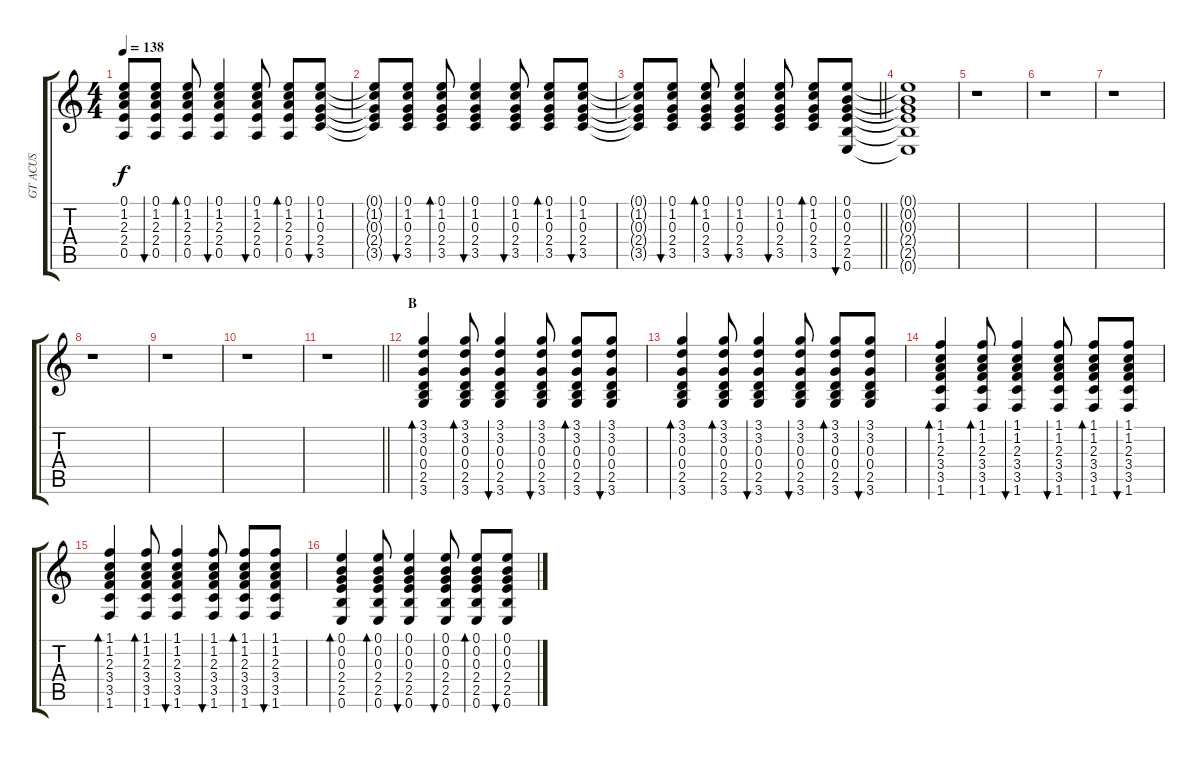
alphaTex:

\track ("GT ACUS" "GT ACUS") {instrument acousticguitarsteel}
\staff {score tabs}
\tuning (E4 B3 G3 D3 A2 E2) {hide}
\ts (4 4)
\tempo 138
\clef g2
\ks c
(0.1{t} 1.2{t} 2.3{t} 2.4{t} 0.5{t}).8{dy f} (0.1 1.2 2.3 2.4 0.5).8{bu 60} (0.1 1.2 2.3 2.4 0.5).8{bd 60} (0.1 1.2 2.3 2.4 0.5).4{bu 60} (0.1 1.2 2.3 2.4 0.5).8{bu 60} (0.1 1.2 2.3 2.4 0.5).8{bd 60} (0.1 1.2 0.3 2.4 3.5).8{bu 60} |
(0.1{t} 1.2{t} 0.3{t} 2.4{t} 3.5{t}).8 (0.1 1.2 0.3 2.4 3.5).8{bu 60} (0.1 1.2 0.3 2.4 3.5).8{bd 60} (0.1 1.2 0.3 2.4 3.5).4{bu 60} (0.1 1.2 0.3 2.4 3.5).8{bu 60} (0.1 1.2 0.3 2.4 3.5).8{bd 60} (0.1 1.2 0.3 2.4 3.5).8{bu 60} |
\barLineRight lightlight
(0.1{t} 1.2{t} 0.3{t} 2.4{t} 3.5{t}).8 (0.1 1.2 0.3 2.4 3.5).8{bu 60} (0.1 1.2 0.3 2.4 3.5).8{bd 60} (0.1 1.2 0.3 2.4 3.5).4{bu 60} (0.1 1.2 0.3 2.4 3.5).8{bu 60} (0.1 1.2 0.3 2.4 3.5).8{bd 60} (0.1 0.2 0.3 2.4 2.5 0.6).8{bu 60} |
(0.1{t} 0.2{t} 0.3{t} 2.4{t} 2.5{t} 0.6{t}).1 |
r.1 |
r.1 |
r.1 |
r.1 |
r.1 |
r.1 |
\barLineRight lightlight
r.1 |
\section ("" "B")
(3.1 3.2 0.3 0.4 2.5 3.6).4{bd 60} (3.1 3.2 0.3 0.4 2.5 3.6).8{bd 60} (3.1 3.2 0.3 0.4 2.5 3.6).4{bu 60} (3.1 3.2 0.3 0.4 2.5 3.6).8{bu 60} (3.1 3.2 0.3 0.4 2.5 3.6).8{bd 60} (3.1 3.2 0.3 0.4 2.5 3.6).8{bu 60} |
(3.1 3.2 0.3 0.4 2.5 3.6).4{bd 60} (3.1 3.2 0.3 0.4 2.5 3.6).8{bd 60} (3.1 3.2 0.3 0.4 2.5 3.6).4{bu 60} (3.1 3.2 0.3 0.4 2.5 3.6).8{bu 60} (3.1 3.2 0.3 0.4 2.5 3.6).8{bd 60} (3.1 3.2 0.3 0.4 2.5 3.6).8{bu 60} |
(1.1 1.2 2.3 3.4 3.5 1.6).4{bd 60} (1.1 1.2 2.3 3.4 3.5 1.6).8{bd 60} (1.1 1.2 2.3 3.4 3.5 1.6).4{bu 60} (1.1 1.2 2.3 3.4 3.5 1.6).8{bu 60} (1.1 1.2 2.3 3.4 3.5 1.6).8{bd 60} (1.1 1.2 2.3 3.4 3.5 1.6).8{bu 60} |
(1.1 1.2 2.3 3.4 3.5 1.6).4{bd 60} (1.1 1.2 2.3 3.4 3.5 1.6).8{bd 60} (1.1 1.2 2.3 3.4 3.5 1.6).4{bu 60} (1.1 1.2 2.3 3.4 3.5 1.6).8{bu 60} (1.1 1.2 2.3 3.4 3.5 1.6).8{bd 60} (1.1 1.2 2.3 3.4 3.5 1.6).8{bu 60} |
(0.1 0.2 0.3 2.4 2.5 0.6).4{bd 60} (0.1 0.2 0.3 2.4 2.5 0.6).8{bd 60} (0.1 0.2 0.3 2.4 2.5 0.6).4{bu 60} (0.1 0.2 0.3 2.4 2.5 0.6).8{bu 60} (0.1 0.2 0.3 2.4 2.5 0.6).8{bd 60} (0.1 0.2 0.3 2.4 2.5 0.6).8{bu 60}
